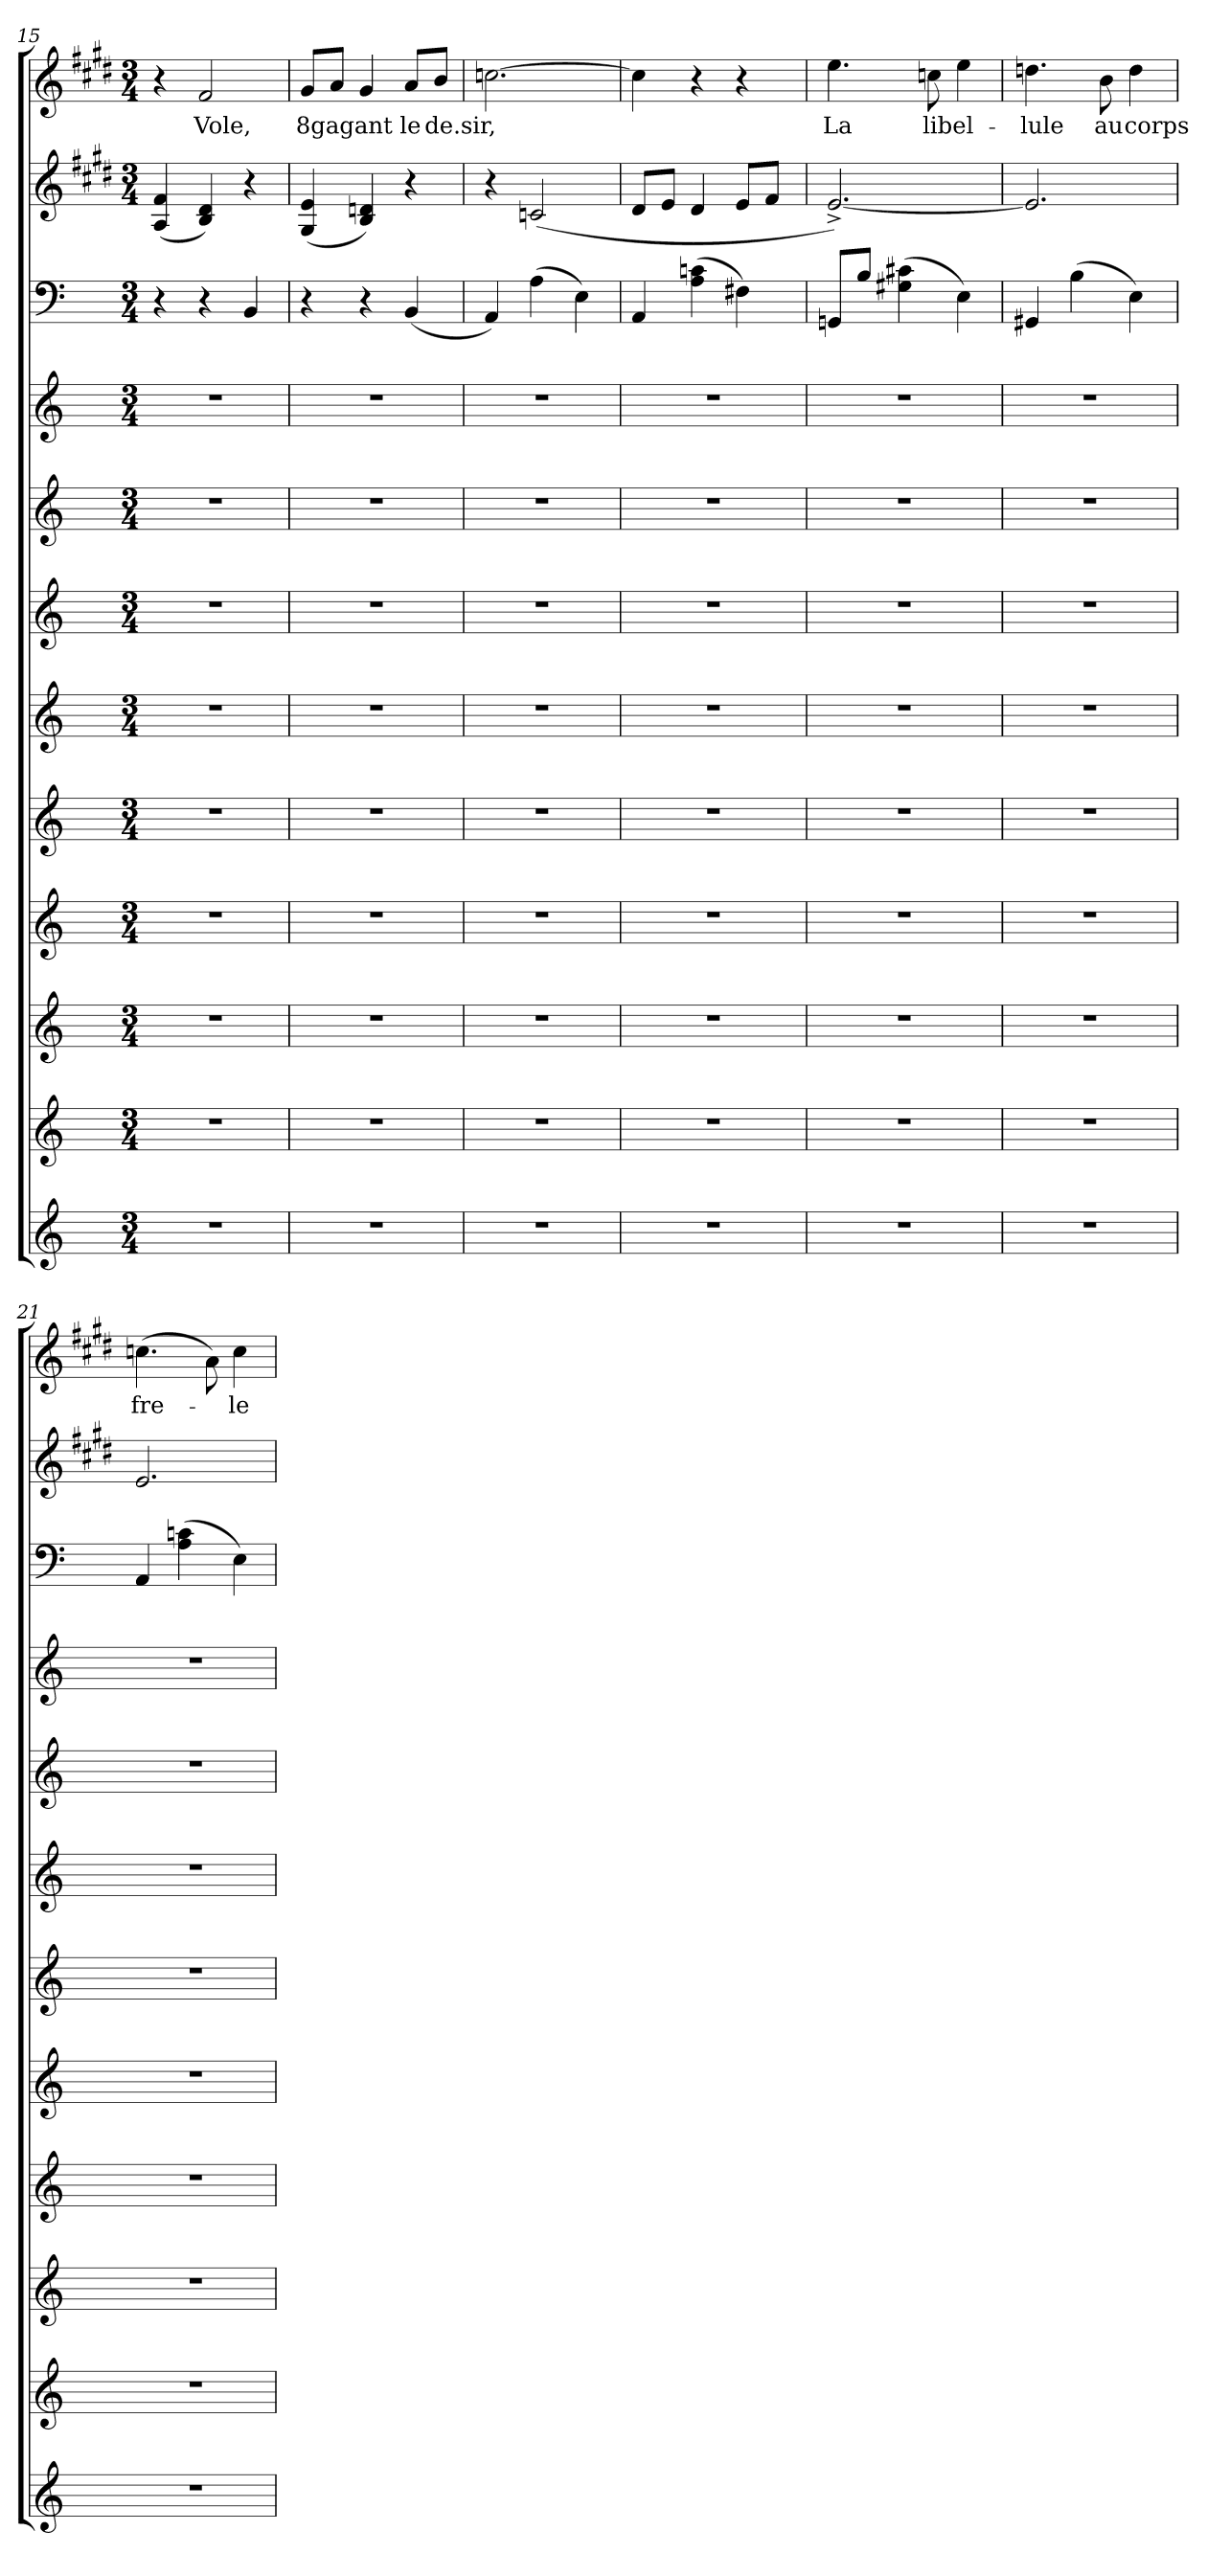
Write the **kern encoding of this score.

**kern	**kern	**kern	**kern	**kern	**kern	**kern	**kern	**kern	**kern	**kern	**kern	**text
*part12	*part11	*part10	*part9	*part8	*part7	*part6	*part5	*part4	*part3	*part2	*part1	*part1
*staff12	*staff11	*staff10	*staff9	*staff8	*staff7	*staff6	*staff5	*staff4	*staff3	*staff2	*staff1	*staff1
*clefG2	*clefG2	*clefG2	*clefG2	*clefG2	*clefG2	*clefG2	*clefG2	*clefG2	*clefF4	*clefG2	*clefG2	*
*k[]	*k[]	*k[]	*k[]	*k[]	*k[]	*k[]	*k[]	*k[]	*k[]	*k[f#c#g#d#]	*k[f#c#g#d#]	*
*C:	*C:	*C:	*C:	*C:	*C:	*C:	*C:	*C:	*C:	*E:	*E:	*
*M3/4	*M3/4	*M3/4	*M3/4	*M3/4	*M3/4	*M3/4	*M3/4	*M3/4	*M3/4	*M3/4	*M3/4	*
=15	=15	=15	=15	=15	=15	=15	=15	=15	=15	=15	=15	=15
2.r	2.r	2.r	2.r	2.r	2.r	2.r	2.r	2.r	4r	(4A/ 4f#/	4r	.
.	.	.	.	.	.	.	.	.	4r	4B/ 4d#/)	2f#/	Vole,
.	.	.	.	.	.	.	.	.	4BB/	4r	.	.
=16	=16	=16	=16	=16	=16	=16	=16	=16	=16	=16	=16	=16
2.r	2.r	2.r	2.r	2.r	2.r	2.r	2.r	2.r	4r	(4G#/ 4e/	8g#/L	8gagant
.	.	.	.	.	.	.	.	.	.	.	8a/J	.
.	.	.	.	.	.	.	.	.	4r	4B/ 4dn/)	4g#/	.
.	.	.	.	.	.	.	.	.	(4BB/	4r	8a/L	le
.	.	.	.	.	.	.	.	.	.	.	8b/J	de.sir,
=17	=17	=17	=17	=17	=17	=17	=17	=17	=17	=17	=17	=17
2.r	2.r	2.r	2.r	2.r	2.r	2.r	2.r	2.r	4AA/)	4r	[2.ccn\	.
.	.	.	.	.	.	.	.	.	(4A\	(2cn/	.	.
.	.	.	.	.	.	.	.	.	4E\)	.	.	.
=18	=18	=18	=18	=18	=18	=18	=18	=18	=18	=18	=18	=18
2.r	2.r	2.r	2.r	2.r	2.r	2.r	2.r	2.r	4AA/	8d#/L	4cc\]	.
.	.	.	.	.	.	.	.	.	.	8e/J	.	.
.	.	.	.	.	.	.	.	.	(4A\ 4cn\	4d#/	4r	.
.	.	.	.	.	.	.	.	.	4F#\)	8e/L	4r	.
.	.	.	.	.	.	.	.	.	.	8f#/J	.	.
=19	=19	=19	=19	=19	=19	=19	=19	=19	=19	=19	=19	=19
2.r	2.r	2.r	2.r	2.r	2.r	2.r	2.r	2.r	8GGn/L	[2.e^/)	4.ee\	La
.	.	.	.	.	.	.	.	.	8B/J	.	.	.
.	.	.	.	.	.	.	.	.	(4G#X\ 4c#X\	.	.	.
.	.	.	.	.	.	.	.	.	.	.	8ccn\	libel-
.	.	.	.	.	.	.	.	.	4E\)	.	4ee\	.
!!LO:LB:g=z
=20	=20	=20	=20	=20	=20	=20	=20	=20	=20	=20	=20	=20
2.r	2.r	2.r	2.r	2.r	2.r	2.r	2.r	2.r	4GG#X/	2.e/]	4.ddn\	lule
.	.	.	.	.	.	.	.	.	(4B\	.	.	.
.	.	.	.	.	.	.	.	.	.	.	8b\	au
.	.	.	.	.	.	.	.	.	4E\)	.	4dd\	corps
=21	=21	=21	=21	=21	=21	=21	=21	=21	=21	=21	=21	=21
2.r	2.r	2.r	2.r	2.r	2.r	2.r	2.r	2.r	4AA/	2.e/	(4.ccn\	fre-
.	.	.	.	.	.	.	.	.	(4A\ 4cn\	.	.	.
.	.	.	.	.	.	.	.	.	.	.	8a\)	.
.	.	.	.	.	.	.	.	.	4E\)	.	4cc\	le
=	=	=	=	=	=	=	=	=	=	=	=	=
*-	*-	*-	*-	*-	*-	*-	*-	*-	*-	*-	*-	*-
